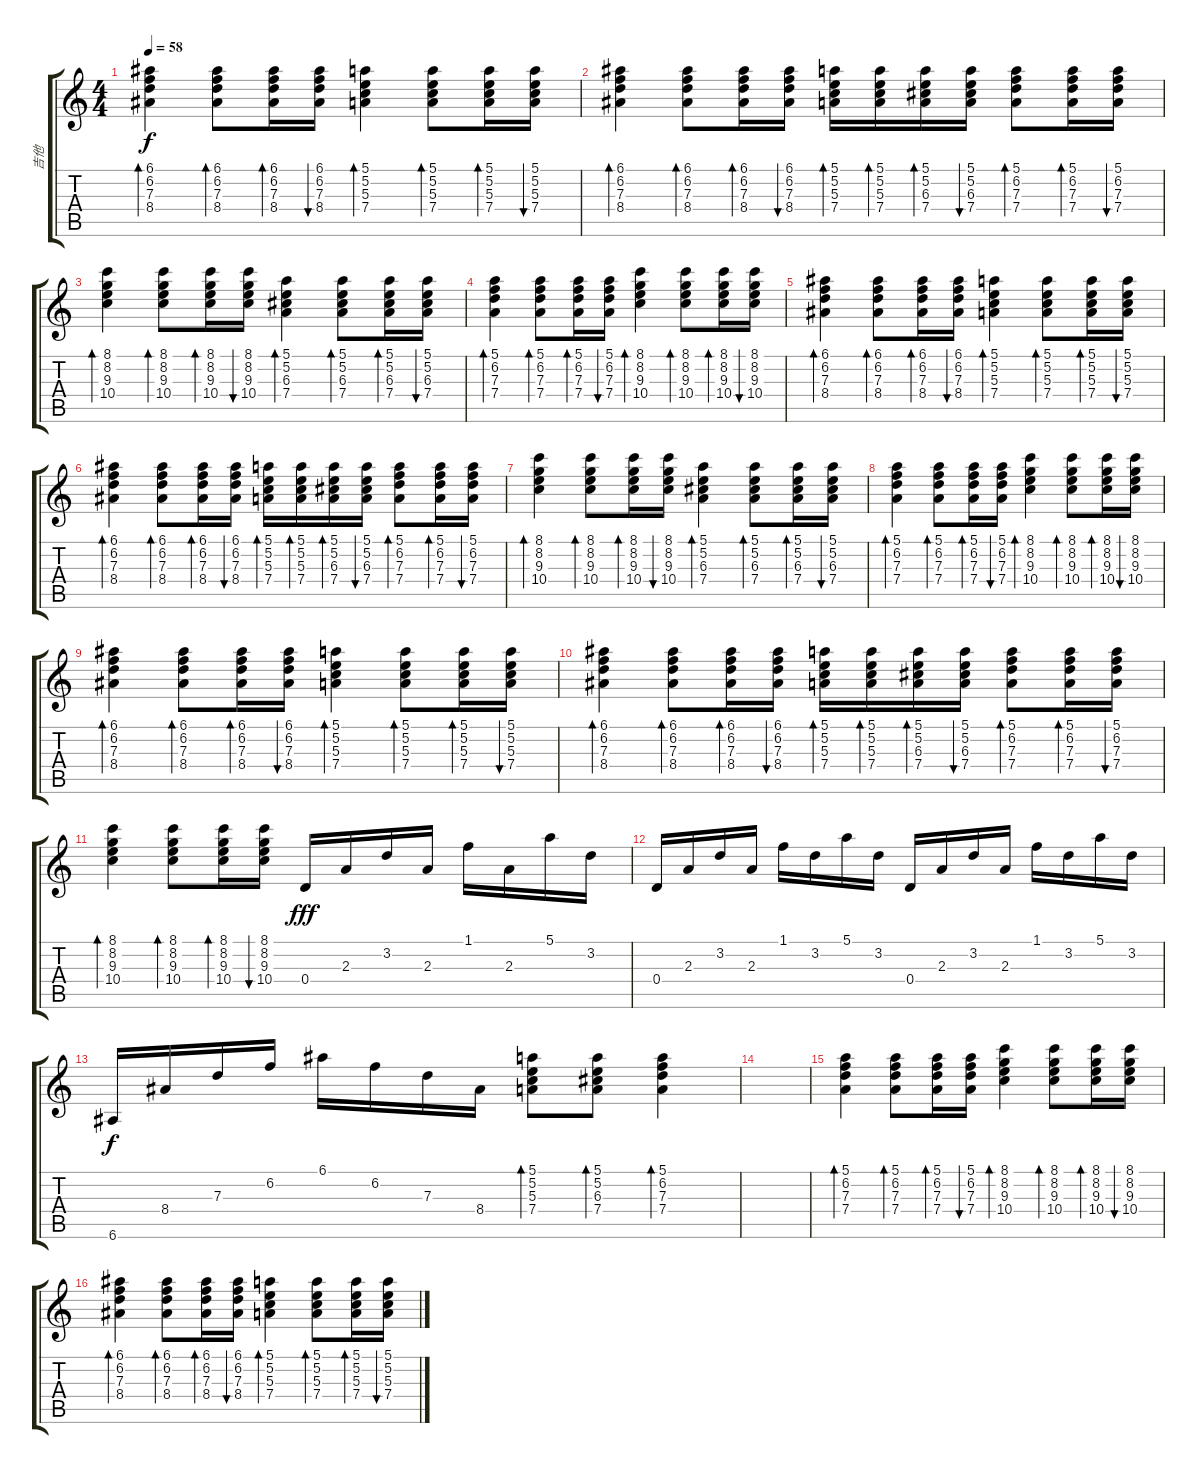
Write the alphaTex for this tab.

\track ("吉他" "吉他") {instrument electricguitarjazz}
\staff {score tabs}
\tuning (E4 B3 G3 D3 A2 E2) {hide}
\ts (4 4)
\tempo 58
\clef g2
\ks c
(6.1 6.2 7.3 8.4).4{bd 30 dy f} (6.1 6.2 7.3 8.4).8{bd 30} (6.1 6.2 7.3 8.4).16{bd 30} (6.1 6.2 7.3 8.4).16{bu 30} (5.1 5.2 5.3 7.4).4{bd 30} (5.1 5.2 5.3 7.4).8{bd 30} (5.1 5.2 5.3 7.4).16{bd 30} (5.1 5.2 5.3 7.4).16{bu 30} |
(6.1 6.2 7.3 8.4).4{bd 30} (6.1 6.2 7.3 8.4).8{bd 30} (6.1 6.2 7.3 8.4).16{bd 30} (6.1 6.2 7.3 8.4).16{bu 30} (5.1 5.2 5.3 7.4).16{bd 30} (5.1 5.2 5.3 7.4).16{bd 30} (5.1 5.2 6.3 7.4).16{bd 30} (5.1 5.2 6.3 7.4).16{bu 30} (5.1 6.2 7.3 7.4).8{bd 120} (5.1 6.2 7.3 7.4).16{bd 120} (5.1 6.2 7.3 7.4).16{bu 120} |
(8.1 8.2 9.3 10.4).4{bd 30} (8.1 8.2 9.3 10.4).8{bd 30} (8.1 8.2 9.3 10.4).16{bd 30} (8.1 8.2 9.3 10.4).16{bu 30} (5.1 5.2 6.3 7.4).4{bd 30} (5.1 5.2 6.3 7.4).8{bd 30} (5.1 5.2 6.3 7.4).16{bd 30} (5.1 5.2 6.3 7.4).16{bu 30} |
(5.1 6.2 7.3 7.4).4{bd 30} (5.1 6.2 7.3 7.4).8{bd 30} (5.1 6.2 7.3 7.4).16{bd 30} (5.1 6.2 7.3 7.4).16{bu 30} (8.1 8.2 9.3 10.4).4{bd 30} (8.1 8.2 9.3 10.4).8{bd 30} (8.1 8.2 9.3 10.4).16{bd 30} (8.1 8.2 9.3 10.4).16{bu 30} |
(6.1 6.2 7.3 8.4).4{bd 30} (6.1 6.2 7.3 8.4).8{bd 30} (6.1 6.2 7.3 8.4).16{bd 30} (6.1 6.2 7.3 8.4).16{bu 30} (5.1 5.2 5.3 7.4).4{bd 30} (5.1 5.2 5.3 7.4).8{bd 30} (5.1 5.2 5.3 7.4).16{bd 30} (5.1 5.2 5.3 7.4).16{bu 30} |
(6.1 6.2 7.3 8.4).4{bd 30} (6.1 6.2 7.3 8.4).8{bd 30} (6.1 6.2 7.3 8.4).16{bd 30} (6.1 6.2 7.3 8.4).16{bu 30} (5.1 5.2 5.3 7.4).16{bd 30} (5.1 5.2 5.3 7.4).16{bd 30} (5.1 5.2 6.3 7.4).16{bd 30} (5.1 5.2 6.3 7.4).16{bu 30} (5.1 6.2 7.3 7.4).8{bd 120} (5.1 6.2 7.3 7.4).16{bd 120} (5.1 6.2 7.3 7.4).16{bu 120} |
(8.1 8.2 9.3 10.4).4{bd 30} (8.1 8.2 9.3 10.4).8{bd 30} (8.1 8.2 9.3 10.4).16{bd 30} (8.1 8.2 9.3 10.4).16{bu 30} (5.1 5.2 6.3 7.4).4{bd 30} (5.1 5.2 6.3 7.4).8{bd 30} (5.1 5.2 6.3 7.4).16{bd 30} (5.1 5.2 6.3 7.4).16{bu 30} |
(5.1 6.2 7.3 7.4).4{bd 30} (5.1 6.2 7.3 7.4).8{bd 30} (5.1 6.2 7.3 7.4).16{bd 30} (5.1 6.2 7.3 7.4).16{bu 30} (8.1 8.2 9.3 10.4).4{bd 30} (8.1 8.2 9.3 10.4).8{bd 30} (8.1 8.2 9.3 10.4).16{bd 30} (8.1 8.2 9.3 10.4).16{bu 30} |
(6.1 6.2 7.3 8.4).4{bd 30} (6.1 6.2 7.3 8.4).8{bd 30} (6.1 6.2 7.3 8.4).16{bd 30} (6.1 6.2 7.3 8.4).16{bu 30} (5.1 5.2 5.3 7.4).4{bd 30} (5.1 5.2 5.3 7.4).8{bd 30} (5.1 5.2 5.3 7.4).16{bd 30} (5.1 5.2 5.3 7.4).16{bu 30} |
(6.1 6.2 7.3 8.4).4{bd 30} (6.1 6.2 7.3 8.4).8{bd 30} (6.1 6.2 7.3 8.4).16{bd 30} (6.1 6.2 7.3 8.4).16{bu 30} (5.1 5.2 5.3 7.4).16{bd 30} (5.1 5.2 5.3 7.4).16{bd 30} (5.1 5.2 6.3 7.4).16{bd 30} (5.1 5.2 6.3 7.4).16{bu 30} (5.1 6.2 7.3 7.4).8{bd 120} (5.1 6.2 7.3 7.4).16{bd 120} (5.1 6.2 7.3 7.4).16{bu 120} |
(8.1 8.2 9.3 10.4).4{bd 30} (8.1 8.2 9.3 10.4).8{bd 30} (8.1 8.2 9.3 10.4).16{bd 30} (8.1 8.2 9.3 10.4).16{bu 30} 0.4.16{dy fff} 2.3.16 3.2.16 2.3.16 1.1.16 2.3.16 5.1.16 3.2.16 |
0.4.16 2.3.16 3.2.16 2.3.16 1.1.16 3.2.16 5.1.16 3.2.16 0.4.16 2.3.16 3.2.16 2.3.16 1.1.16 3.2.16 5.1.16 3.2.16 |
6.6.16{dy f} 8.4.16 7.3.16 6.2.16 6.1.16 6.2.16 7.3.16 8.4.16 (5.1 5.2 5.3 7.4).8{bd 240} (5.1 5.2 6.3 7.4).8{bd 240} (5.1 6.2 7.3 7.4).4{bd 240} |
|
(5.1 6.2 7.3 7.4).4{bd 30} (5.1 6.2 7.3 7.4).8{bd 30} (5.1 6.2 7.3 7.4).16{bd 30} (5.1 6.2 7.3 7.4).16{bu 30} (8.1 8.2 9.3 10.4).4{bd 30} (8.1 8.2 9.3 10.4).8{bd 30} (8.1 8.2 9.3 10.4).16{bd 30} (8.1 8.2 9.3 10.4).16{bu 30} |
(6.1 6.2 7.3 8.4).4{bd 30} (6.1 6.2 7.3 8.4).8{bd 30} (6.1 6.2 7.3 8.4).16{bd 30} (6.1 6.2 7.3 8.4).16{bu 30} (5.1 5.2 5.3 7.4).4{bd 30} (5.1 5.2 5.3 7.4).8{bd 30} (5.1 5.2 5.3 7.4).16{bd 30} (5.1 5.2 5.3 7.4).16{bu 30}
